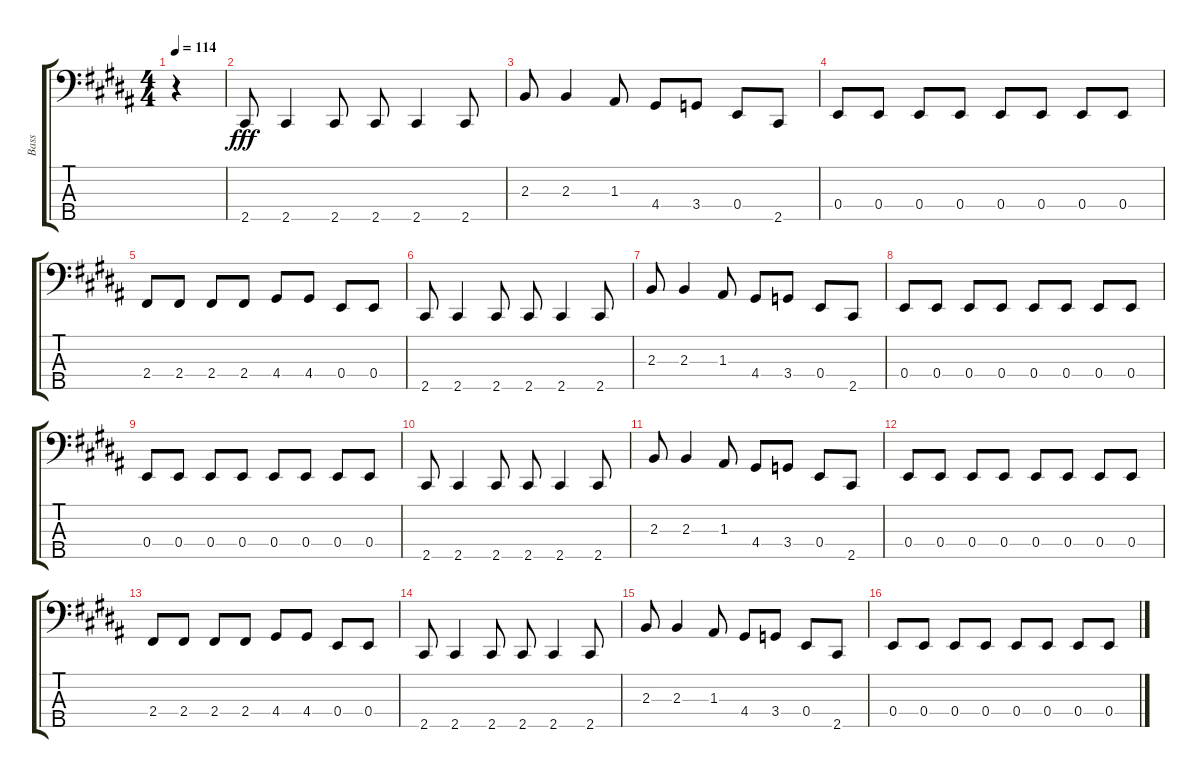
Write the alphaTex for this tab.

\track ("Bass" "Bass") {instrument electricbassfinger}
\staff {score tabs}
\tuning (G2 D2 A1 E1 B0) {hide}
\ts (4 4)
\tempo 114
\clef f4
\ks g#minor
r.4{dy fff instrument electricbassfinger} |
2.5.8 2.5.4 2.5.8 2.5.8 2.5.4 2.5.8 |
2.3.8 2.3.4 1.3.8 4.4.8 3.4.8 0.4.8 2.5.8 |
0.4.8 0.4.8 0.4.8 0.4.8 0.4.8 0.4.8 0.4.8 0.4.8 |
2.4.8 2.4.8 2.4.8 2.4.8 4.4.8 4.4.8 0.4.8 0.4.8 |
2.5.8 2.5.4 2.5.8 2.5.8 2.5.4 2.5.8 |
2.3.8 2.3.4 1.3.8 4.4.8 3.4.8 0.4.8 2.5.8 |
0.4.8 0.4.8 0.4.8 0.4.8 0.4.8 0.4.8 0.4.8 0.4.8 |
0.4.8 0.4.8 0.4.8 0.4.8 0.4.8 0.4.8 0.4.8 0.4.8 |
2.5.8 2.5.4 2.5.8 2.5.8 2.5.4 2.5.8 |
2.3.8 2.3.4 1.3.8 4.4.8 3.4.8 0.4.8 2.5.8 |
0.4.8 0.4.8 0.4.8 0.4.8 0.4.8 0.4.8 0.4.8 0.4.8 |
2.4.8 2.4.8 2.4.8 2.4.8 4.4.8 4.4.8 0.4.8 0.4.8 |
2.5.8 2.5.4 2.5.8 2.5.8 2.5.4 2.5.8 |
2.3.8 2.3.4 1.3.8 4.4.8 3.4.8 0.4.8 2.5.8 |
0.4.8 0.4.8 0.4.8 0.4.8 0.4.8 0.4.8 0.4.8 0.4.8
